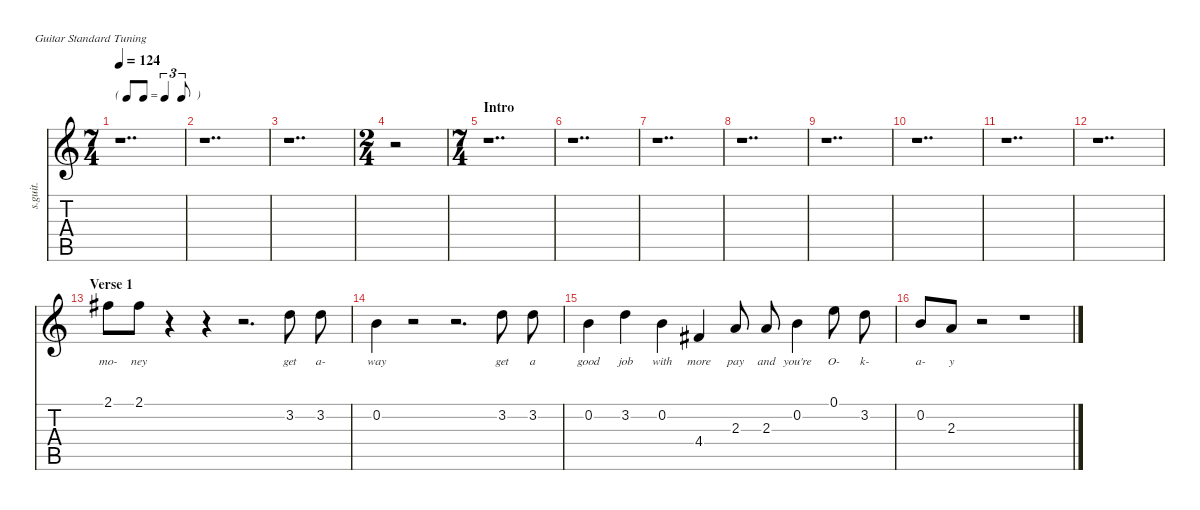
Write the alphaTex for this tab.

\defaultSystemsLayout 4
\hideDynamics
\bracketExtendMode nobrackets
\track ("David Gilmour | Lead Vocals" "s.guit.") {instrument lead6voice}
\staff {score tabs}
\tuning (E4 B3 G3 D3 A2 E2)
\displaytranspose 12
\ts (7 4)
\beaming (8 2 2 2 2)
\tf triplet8th
\tempo 124
\clef g2
\ks c
r.1{dd dy pp instrument lead6voice} |
r.1{dd} |
r.1{dd} |
\ts (2 4)
\beaming (8 2 2 2 2)
r.2 |
\ts (7 4)
\beaming (8 2 2 2 2)
\section ("" "Intro")
r.1{dd} |
r.1{dd} |
r.1{dd} |
r.1{dd} |
r.1{dd} |
r.1{dd} |
r.1{dd} |
r.1{dd} |
\section ("" "Verse 1")
2.1{acc #}.8{lyrics (0 "mo-") lyrics (1 "") lyrics (2 "") lyrics (3 "") lyrics (4 "")} 2.1{acc #}.8{lyrics (0 "ney") lyrics (1 "") lyrics (2 "") lyrics (3 "") lyrics (4 "") dy f} r.4 r.4 r.2{d} 3.2.8{lyrics (0 "get") lyrics (1 "") lyrics (2 "") lyrics (3 "") lyrics (4 "")} 3.2.8{lyrics (0 "a-") lyrics (1 "") lyrics (2 "") lyrics (3 "") lyrics (4 "")} |
0.2.4{lyrics (0 "way") lyrics (1 "") lyrics (2 "") lyrics (3 "") lyrics (4 "")} r.2 r.2{d} 3.2.8{lyrics (0 "get") lyrics (1 "") lyrics (2 "") lyrics (3 "") lyrics (4 "")} 3.2.8{lyrics (0 "a") lyrics (1 "") lyrics (2 "") lyrics (3 "") lyrics (4 "")} |
0.2.4{lyrics (0 "good") lyrics (1 "") lyrics (2 "") lyrics (3 "") lyrics (4 "")} 3.2.4{lyrics (0 "job") lyrics (1 "") lyrics (2 "") lyrics (3 "") lyrics (4 "")} 0.2.4{lyrics (0 "with") lyrics (1 "") lyrics (2 "") lyrics (3 "") lyrics (4 "")} 4.4{acc #}.4{lyrics (0 "more") lyrics (1 "") lyrics (2 "") lyrics (3 "") lyrics (4 "")} 2.3.8{lyrics (0 "pay") lyrics (1 "") lyrics (2 "") lyrics (3 "") lyrics (4 "")} 2.3.8{lyrics (0 "and") lyrics (1 "") lyrics (2 "") lyrics (3 "") lyrics (4 "")} 0.2.4{lyrics (0 "you're") lyrics (1 "") lyrics (2 "") lyrics (3 "") lyrics (4 "")} 0.1.8{lyrics (0 "O-") lyrics (1 "") lyrics (2 "") lyrics (3 "") lyrics (4 "")} 3.2.8{lyrics (0 "k-") lyrics (1 "") lyrics (2 "") lyrics (3 "") lyrics (4 "")} |
0.2.8{lyrics (0 "a-") lyrics (1 "") lyrics (2 "") lyrics (3 "") lyrics (4 "")} 2.3.8{lyrics (0 "y") lyrics (1 "") lyrics (2 "") lyrics (3 "") lyrics (4 "")} r.2 r.1
